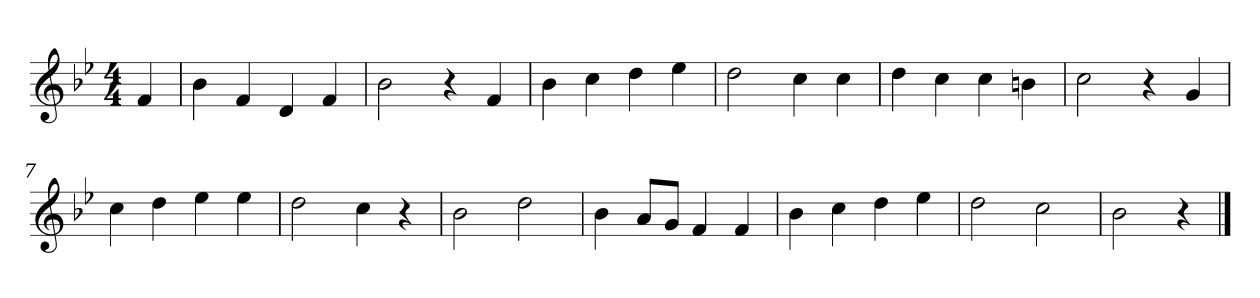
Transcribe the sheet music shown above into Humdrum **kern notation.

**kern
*part1
*staff1
*k[b-e-]
*M4/4
*MM120
=
4f
=1
4b-
4f
4d
4f
=2
2b-
4r
4f
=3
4b-
4cc
4dd
4ee-
=4
2dd
4cc
4cc
=5
4dd
4cc
4cc
4bn
=6
2cc
4r
4g
=7
4cc
4dd
4ee-
4ee-
=8
2dd
4cc
4r
=9
2b-
2dd
=10
4b-
8aL
8gJ
4f
4f
=11
4b-
4cc
4dd
4ee-
=12
2dd
2cc
=13
2b-
4r
==
*-
